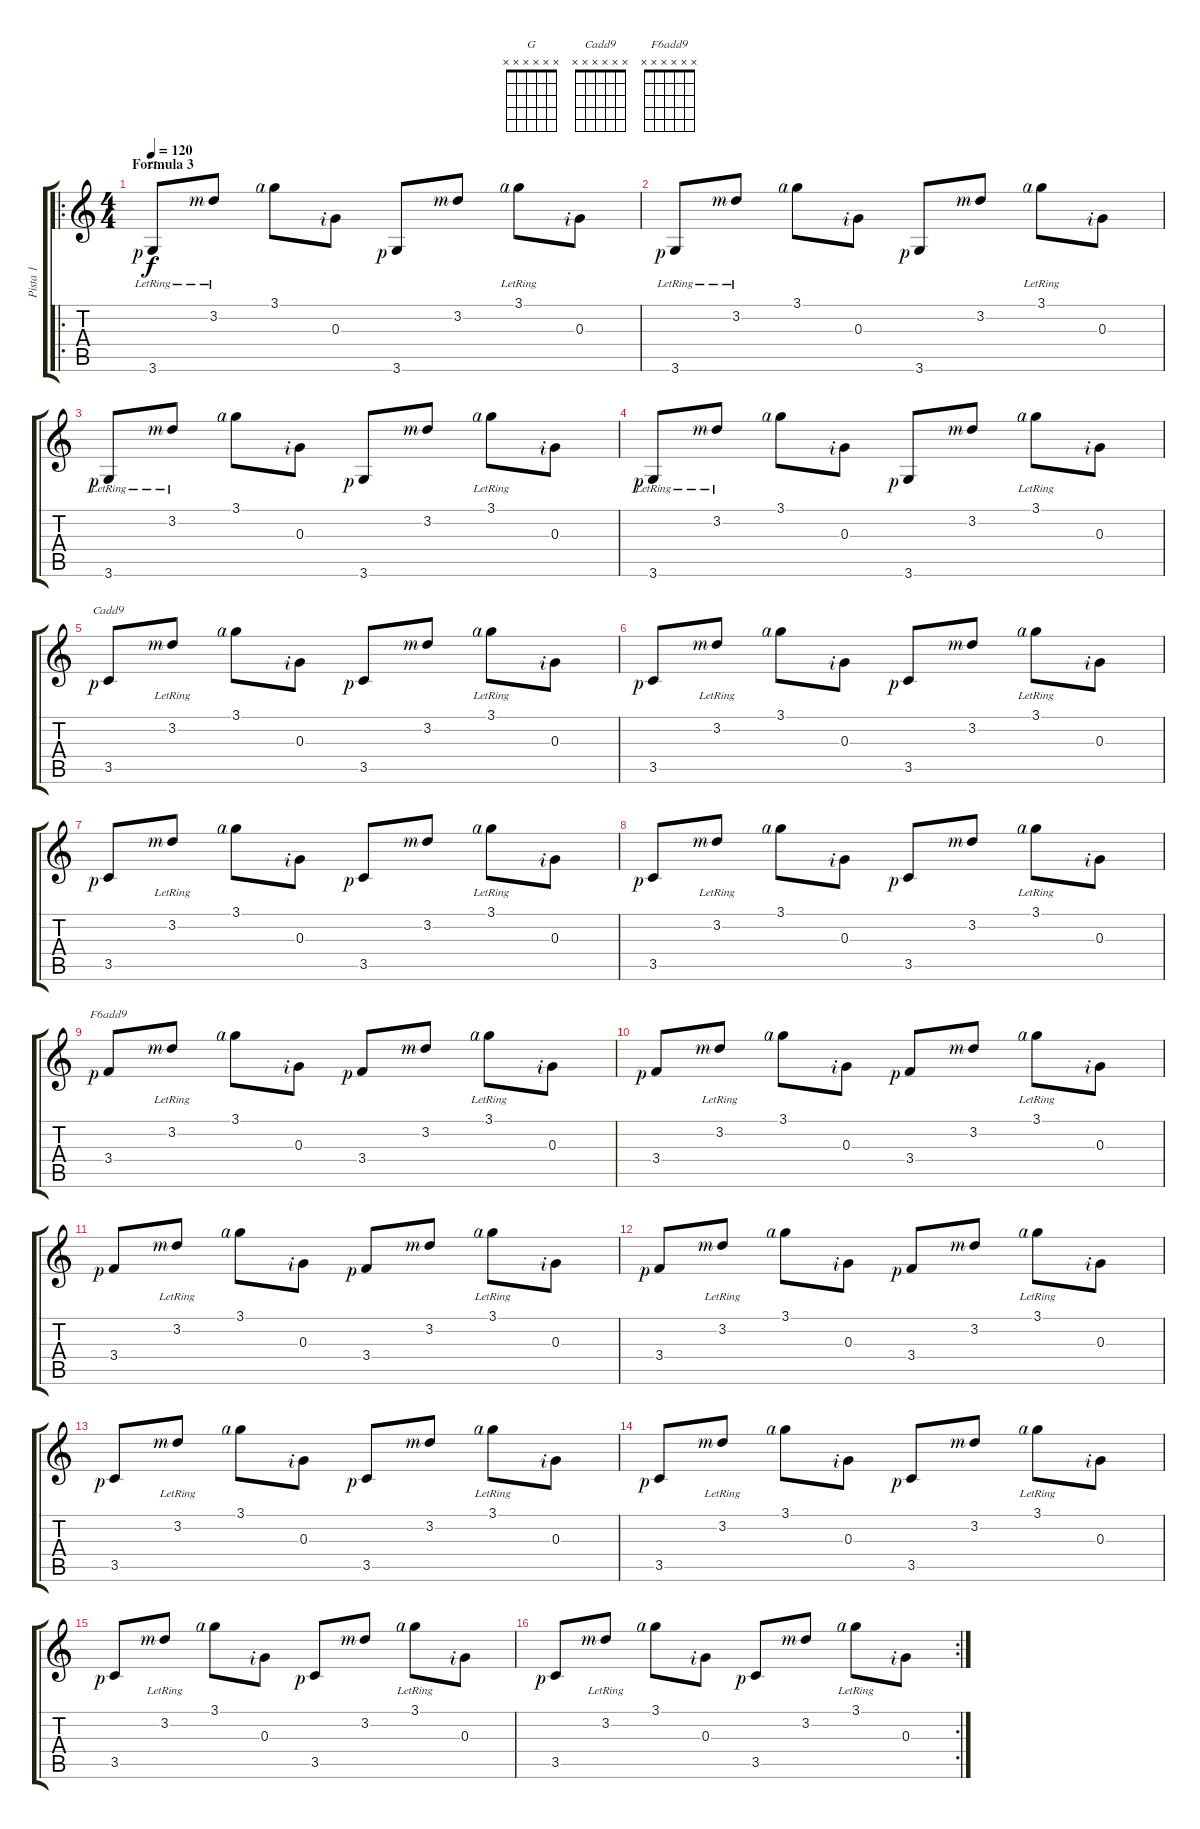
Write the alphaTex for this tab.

\track ("Pista 1" "Pista 1") {instrument acousticguitarsteel}
\staff {score tabs}
\tuning (E4 B3 G3 D3 A2 E2) {hide}
\chord ("G" x x x x x x)
\chord ("Cadd9" x x x x x x)
\chord ("F6add9" x x x x x x)
\ro
\ts (4 4)
\section ("" "Formula 3")
\tempo 120
\clef g2
\ks c
3.6{lr rf 1}.8{ch "G" dy f} 3.2{lr rf 3}.8 3.1{rf 4}.8 0.3{rf 2}.8 3.6{rf 1}.8 3.2{rf 3}.8 3.1{lr rf 4}.8 0.3{rf 2}.8 |
3.6{lr rf 1}.8 3.2{lr rf 3}.8 3.1{rf 4}.8 0.3{rf 2}.8 3.6{rf 1}.8 3.2{rf 3}.8 3.1{lr rf 4}.8 0.3{rf 2}.8 |
3.6{lr rf 1}.8 3.2{lr rf 3}.8 3.1{rf 4}.8 0.3{rf 2}.8 3.6{rf 1}.8 3.2{rf 3}.8 3.1{lr rf 4}.8 0.3{rf 2}.8 |
3.6{lr rf 1}.8 3.2{lr rf 3}.8 3.1{rf 4}.8 0.3{rf 2}.8 3.6{rf 1}.8 3.2{rf 3}.8 3.1{lr rf 4}.8 0.3{rf 2}.8 |
3.5{rf 1}.8{ch "Cadd9"} 3.2{lr rf 3}.8 3.1{rf 4}.8 0.3{rf 2}.8 3.5{rf 1}.8 3.2{rf 3}.8 3.1{lr rf 4}.8 0.3{rf 2}.8 |
3.5{rf 1}.8 3.2{lr rf 3}.8 3.1{rf 4}.8 0.3{rf 2}.8 3.5{rf 1}.8 3.2{rf 3}.8 3.1{lr rf 4}.8 0.3{rf 2}.8 |
3.5{rf 1}.8 3.2{lr rf 3}.8 3.1{rf 4}.8 0.3{rf 2}.8 3.5{rf 1}.8 3.2{rf 3}.8 3.1{lr rf 4}.8 0.3{rf 2}.8 |
3.5{rf 1}.8 3.2{lr rf 3}.8 3.1{rf 4}.8 0.3{rf 2}.8 3.5{rf 1}.8 3.2{rf 3}.8 3.1{lr rf 4}.8 0.3{rf 2}.8 |
3.4{rf 1}.8{ch "F6add9"} 3.2{lr rf 3}.8 3.1{rf 4}.8 0.3{rf 2}.8 3.4{rf 1}.8 3.2{rf 3}.8 3.1{lr rf 4}.8 0.3{rf 2}.8 |
3.4{rf 1}.8 3.2{lr rf 3}.8 3.1{rf 4}.8 0.3{rf 2}.8 3.4{rf 1}.8 3.2{rf 3}.8 3.1{lr rf 4}.8 0.3{rf 2}.8 |
3.4{rf 1}.8 3.2{lr rf 3}.8 3.1{rf 4}.8 0.3{rf 2}.8 3.4{rf 1}.8 3.2{rf 3}.8 3.1{lr rf 4}.8 0.3{rf 2}.8 |
3.4{rf 1}.8 3.2{lr rf 3}.8 3.1{rf 4}.8 0.3{rf 2}.8 3.4{rf 1}.8 3.2{rf 3}.8 3.1{lr rf 4}.8 0.3{rf 2}.8 |
3.5{rf 1}.8 3.2{lr rf 3}.8 3.1{rf 4}.8 0.3{rf 2}.8 3.5{rf 1}.8 3.2{rf 3}.8 3.1{lr rf 4}.8 0.3{rf 2}.8 |
3.5{rf 1}.8 3.2{lr rf 3}.8 3.1{rf 4}.8 0.3{rf 2}.8 3.5{rf 1}.8 3.2{rf 3}.8 3.1{lr rf 4}.8 0.3{rf 2}.8 |
3.5{rf 1}.8 3.2{lr rf 3}.8 3.1{rf 4}.8 0.3{rf 2}.8 3.5{rf 1}.8 3.2{rf 3}.8 3.1{lr rf 4}.8 0.3{rf 2}.8 |
\rc 2
3.5{rf 1}.8 3.2{lr rf 3}.8 3.1{rf 4}.8 0.3{rf 2}.8 3.5{rf 1}.8 3.2{rf 3}.8 3.1{lr rf 4}.8 0.3{rf 2}.8
